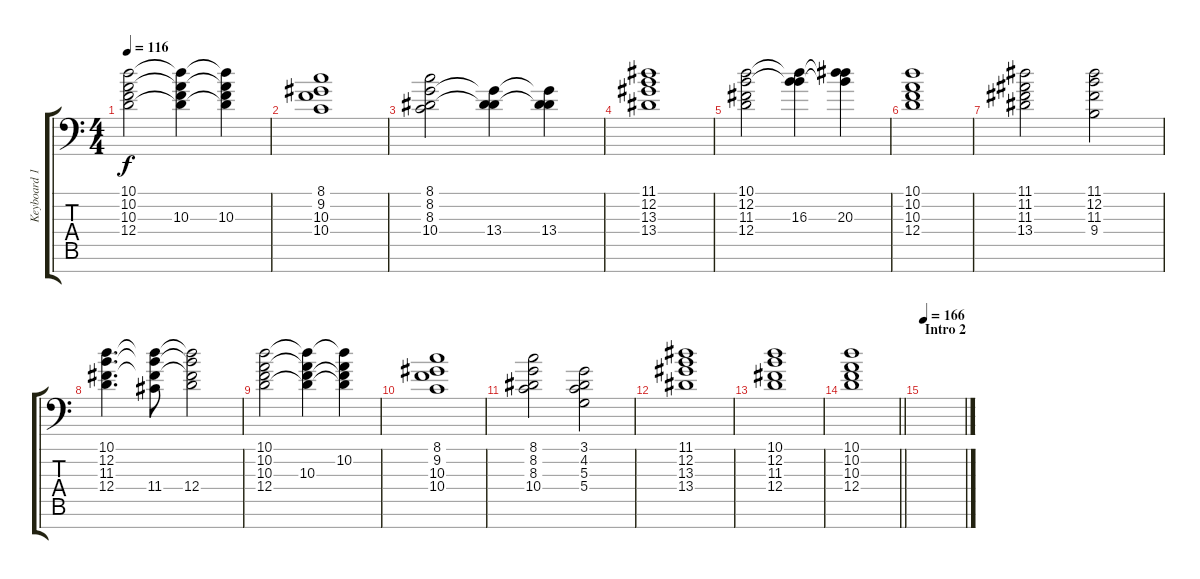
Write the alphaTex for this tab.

\track ("Keyboard 1 RH" "Keyboard 1") {instrument brightacousticpiano}
\staff {score tabs}
\tuning (E4 B3 G3 D3 A2 E2 A1) {hide}
\ts (4 4)
\tempo 116
\clef f4
\ks c
(10.1 10.2 10.3 12.4).2{dy f} (10.1{t} 10.2{t} 10.3 12.4{t}).4 (10.1{t} 10.2{t} 10.3 12.4{t}).4 |
(8.1 9.2 10.3 10.4).1 |
(8.1 8.2 8.3 10.4).2 (8.2{t} 8.3{t} 13.4).4 (8.2{t} 8.3{t} 13.4).4 |
(11.1 12.2 13.3 13.4).1 |
(10.1 12.2 11.3 12.4).2 (10.1{t} 12.2{t} 16.3).4 (10.1{t} 12.2{t} 20.3).4 |
(10.1 10.2 10.3 12.4).1 |
(11.1 11.2 11.3 13.4).2 (11.1 12.2 11.3 9.4).2 |
(10.1 12.2 11.3 12.4).4{d} (10.1{t} 12.2{t} 11.3{t} 11.4).8 (10.1{t} 12.2{t} 11.3{t} 12.4).2 |
(10.1 10.2 10.3 12.4).2 (10.1{t} 10.2{t} 10.3 12.4{t}).4 (10.1{t} 10.2 10.3{t} 12.4{t}).4 |
(8.1 9.2 10.3 10.4).1 |
(8.1 8.2 8.3 10.4).2 (3.1 4.2 5.3 5.4).2 |
(11.1 12.2 13.3 13.4).1 |
(10.1 12.2 11.3 12.4).1 |
\barLineRight lightlight
(10.1 10.2 10.3 12.4).1 |
\section ("" "Intro 2")
\tempo 166
